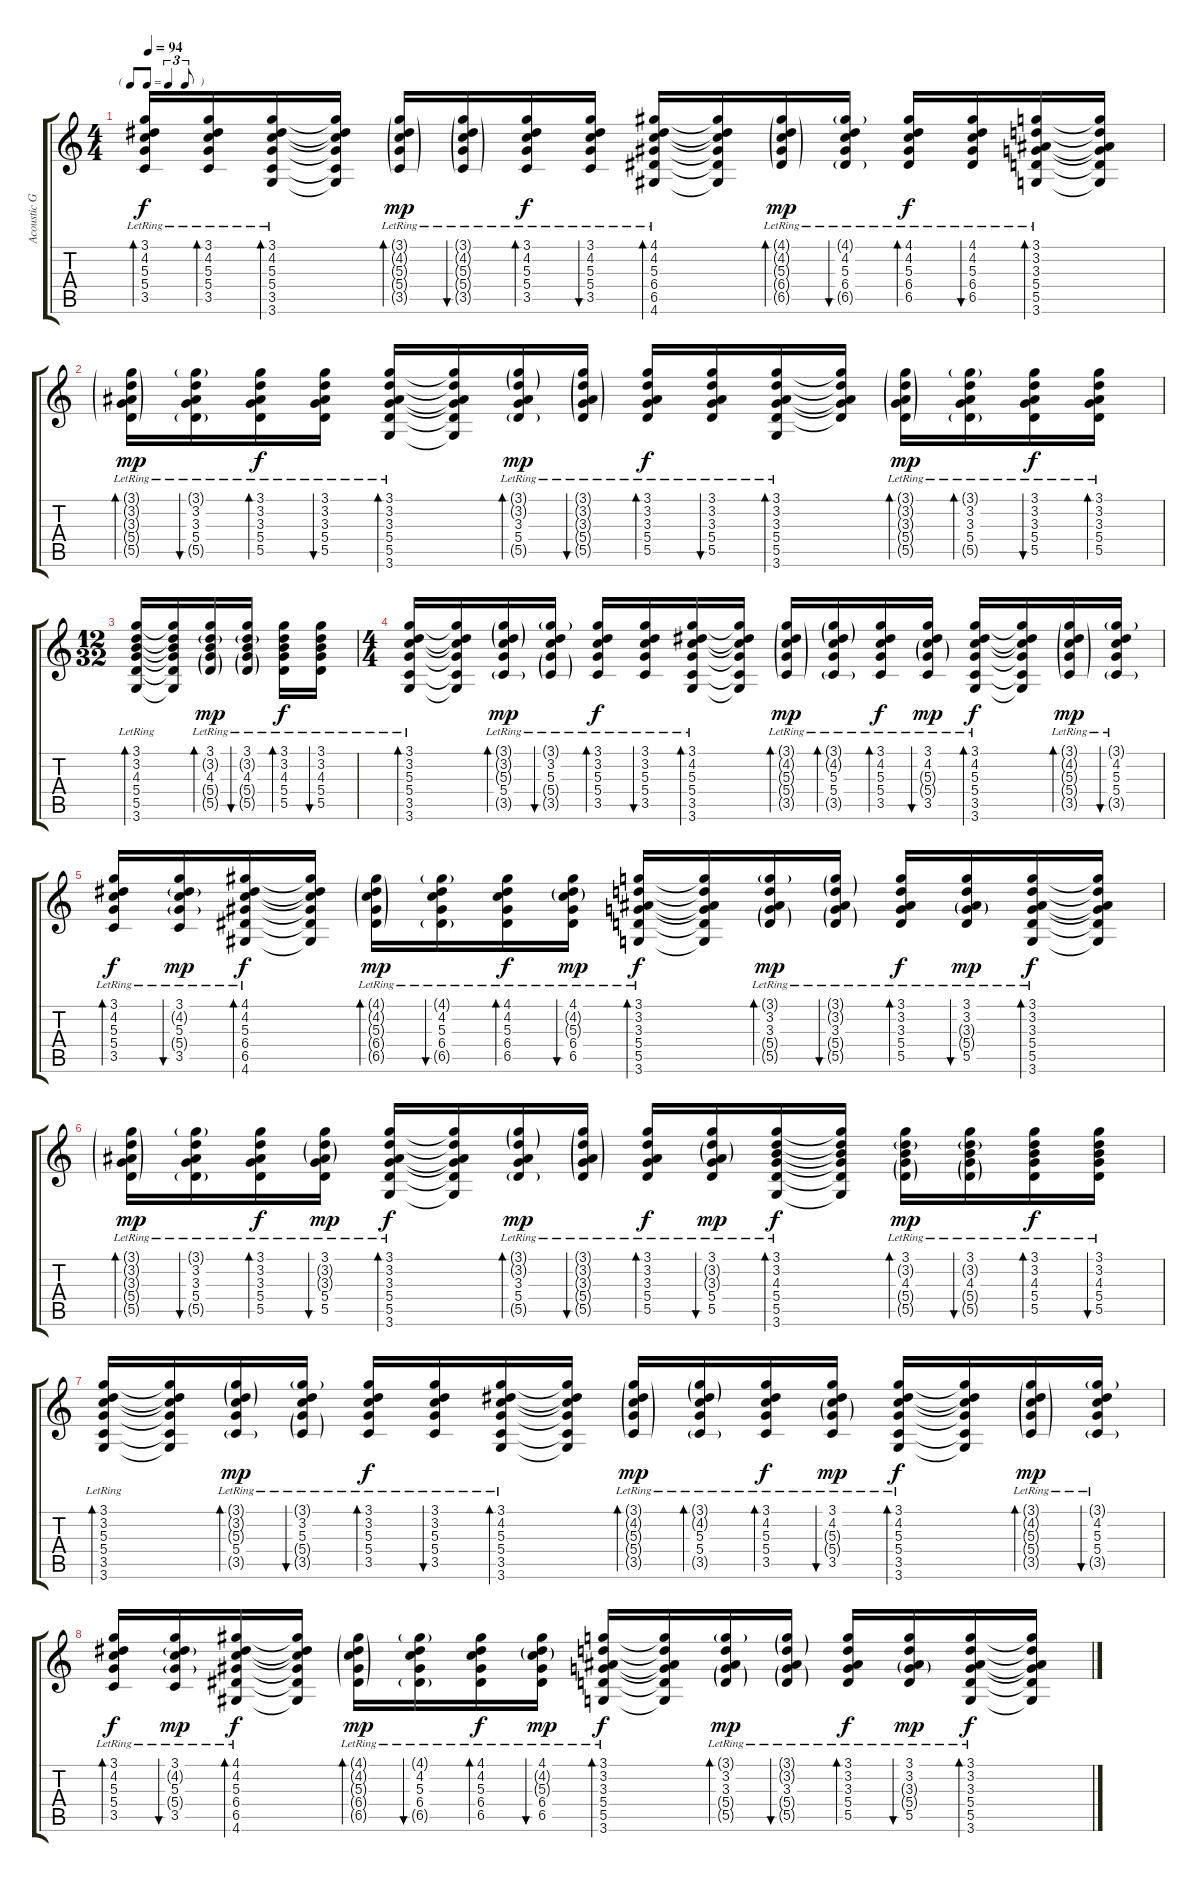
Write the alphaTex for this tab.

\track ("Acoustic Guitar" "Acoustic G") {instrument acousticguitarsteel}
\staff {score tabs}
\tuning (E4 B3 G3 D3 A2 E2) {hide}
\ts (4 4)
\tf triplet8th
\tempo 94
\clef g2
\ks c
(3.1{lr} 4.2{lr} 5.3{lr} 5.4{lr} 3.5{lr}).16{bd 60 dy f} (3.1{lr} 4.2{lr} 5.3{lr} 5.4{lr} 3.5{lr}).16{bd 60} (3.1{lr} 4.2{lr} 5.3{lr} 5.4{lr} 3.5{lr} 3.6{lr}).16{bd 60} (3.1{t} 4.2{t} 5.3{t} 5.4{t} 3.5{t} 3.6{t}).16 (3.1{g lr} 4.2{g lr} 5.3{g lr} 5.4{g lr} 3.5{g lr}).16{bd 60 dy mp} (3.1{g lr} 4.2{g lr} 5.3{g lr} 5.4{g lr} 3.5{g lr}).16{bu 60} (3.1{lr} 4.2{lr} 5.3{lr} 5.4{lr} 3.5{lr}).16{bd 60 dy f} (3.1{lr} 4.2{lr} 5.3{lr} 5.4{lr} 3.5{lr}).16{bu 60} (4.1{lr} 4.2{lr} 5.3{lr} 6.4{lr} 6.5{lr} 4.6{lr}).16{bd 60} (4.1{t} 4.2{t} 5.3{t} 6.4{t} 6.5{t} 4.6{t}).16 (4.1{g lr} 4.2{g lr} 5.3{g lr} 6.4{g lr} 6.5{g lr}).16{bd 60 dy mp} (4.1{g lr} 4.2{lr} 5.3{lr} 6.4{lr} 6.5{g lr}).16{bu 60} (4.1{lr} 4.2{lr} 5.3{lr} 6.4{lr} 6.5{lr}).16{bd 60 dy f} (4.1{lr} 4.2{lr} 5.3{lr} 6.4{lr} 6.5{lr}).16{bu 60} (3.1{lr} 3.2{lr} 3.3{lr} 5.4{lr} 5.5{lr} 3.6{lr}).16{bd 60} (3.1{t} 3.2{t} 3.3{t} 5.4{t} 5.5{t} 3.6{t}).16 |
(3.1{g lr} 3.2{g lr} 3.3{g lr} 5.4{g lr} 5.5{g lr}).16{bd 60 dy mp} (3.1{g lr} 3.2{lr} 3.3{lr} 5.4{lr} 5.5{g lr}).16{bu 60} (3.1{lr} 3.2{lr} 3.3{lr} 5.4{lr} 5.5{lr}).16{bd 60 dy f} (3.1{lr} 3.2{lr} 3.3{lr} 5.4{lr} 5.5{lr}).16{bu 60} (3.1{lr} 3.2{lr} 3.3{lr} 5.4{lr} 5.5{lr} 3.6{lr}).16{bd 60} (3.1{t} 3.2{t} 3.3{t} 5.4{t} 5.5{t} 3.6{t}).16 (3.1{g lr} 3.2{g lr} 3.3{lr} 5.4{lr} 5.5{g lr}).16{bd 60 dy mp} (3.1{g lr} 3.2{g lr} 3.3{g lr} 5.4{g lr} 5.5{g lr}).16{bu 60} (3.1{lr} 3.2{lr} 3.3{lr} 5.4{lr} 5.5{lr}).16{bd 60 dy f} (3.1{lr} 3.2{lr} 3.3{lr} 5.4{lr} 5.5{lr}).16{bu 60} (3.1{lr} 3.2{lr} 3.3{lr} 5.4{lr} 5.5{lr} 3.6{lr}).16{bd 60} (3.1{t} 3.2{t} 3.3{t} 5.4{t} 5.5{t}).16 (3.1{g lr} 3.2{g lr} 3.3{g lr} 5.4{g lr} 5.5{g lr}).16{bd 60 dy mp} (3.1{g lr} 3.2{lr} 3.3{lr} 5.4{lr} 5.5{g lr}).16{bd 60} (3.1{lr} 3.2{lr} 3.3{lr} 5.4{lr} 5.5{lr}).16{bu 60 dy f} (3.1{lr} 3.2{lr} 3.3{lr} 5.4{lr} 5.5{lr}).16{bd 60} |
\ts (12 32)
(3.1{lr} 3.2{lr} 4.3{lr} 5.4{lr} 5.5{lr} 3.6{lr}).16{bd 60} (3.1{t} 3.2{t} 4.3{t} 5.4{t} 5.5{t} 3.6{t}).16 (3.1{lr} 3.2{g lr} 4.3{lr} 5.4{g lr} 5.5{g lr}).16{bd 60 dy mp} (3.1{lr} 3.2{g lr} 4.3{lr} 5.4{g lr} 5.5{g lr}).16{bu 60} (3.1{lr} 3.2{lr} 4.3{lr} 5.4{lr} 5.5{lr}).16{bd 60 dy f} (3.1{lr} 3.2{lr} 4.3{lr} 5.4{lr} 5.5{lr}).16{bu 60} |
\ts (4 4)
(3.1{lr} 3.2{lr} 5.3{lr} 5.4{lr} 3.5{lr} 3.6{lr}).16{bd 60} (3.1{t} 3.2{t} 5.3{t} 5.4{t} 3.5{t} 3.6{t}).16 (3.1{g lr} 3.2{g lr} 5.3{g lr} 5.4{lr} 3.5{g lr}).16{bd 60 dy mp} (3.1{g lr} 3.2{lr} 5.3{lr} 5.4{g lr} 3.5{g lr}).16{bu 60} (3.1{lr} 3.2{lr} 5.3{lr} 5.4{lr} 3.5{lr}).16{bd 60 dy f} (3.1{lr} 3.2 5.3 5.4 3.5).16{bu 60} (3.1{lr} 4.2{lr} 5.3{lr} 5.4 3.5{lr} 3.6{lr}).16{bd 60} (3.1{t} 4.2{t} 5.3{t} 5.4{t} 3.5{t} 3.6{t}).16 (3.1{g} 4.2{g lr} 5.3{g lr} 5.4{g lr} 3.5{g lr}).16{bd 240 dy mp} (3.1{g} 4.2{g lr} 5.3{lr} 5.4{lr} 3.5{g lr}).16{bd 60} (3.1{lr} 4.2{lr} 5.3{lr} 5.4{lr} 3.5{lr}).16{bd 60 dy f} (3.1{lr} 4.2{lr} 5.3{g lr} 5.4{g lr} 3.5{lr}).16{bu 60 dy mp} (3.1 4.2 5.3{lr} 5.4{lr} 3.5{lr} 3.6{lr}).16{bd 60 dy f} (3.1{t} 4.2{t} 5.3{t} 5.4{t} 3.5{t} 3.6{t}).16 (3.1{g} 4.2{g} 5.3{g lr} 5.4{g lr} 3.5{g lr}).16{bd 60 dy mp} (3.1{g} 4.2 5.3{lr} 5.4{lr} 3.5{g lr}).16{bu 60} |
(3.1{lr} 4.2{lr} 5.3{lr} 5.4{lr} 3.5{lr}).16{bd 60 dy f} (3.1{lr} 4.2{g lr} 5.3{lr} 5.4{g lr} 3.5{lr}).16{bu 60 dy mp} (4.1{lr} 4.2 5.3{lr} 6.4{lr} 6.5{lr} 4.6{lr}).16{bd 60 dy f} (4.1{t} 4.2{t} 5.3{t} 6.4{t} 6.5{t} 4.6{t}).16 (4.1{g lr} 4.2{g} 5.3{g lr} 6.4{g lr} 6.5{g lr}).16{bd 60 dy mp} (4.1{g lr} 4.2 5.3{lr} 6.4{lr} 6.5{g lr}).16{bu 60} (4.1{lr} 4.2 5.3{lr} 6.4{lr} 6.5{lr}).16{bd 60 dy f} (4.1{lr} 4.2{g} 5.3{g lr} 6.4{lr} 6.5{lr}).16{bu 60 dy mp} (3.1{lr} 3.2 3.3{lr} 5.4{lr} 5.5{lr} 3.6{lr}).16{bd 60 dy f} (3.1{t} 3.2{t} 3.3{t} 5.4{t} 5.5{t} 3.6{t}).16 (3.1{g lr} 3.2 3.3{lr} 5.4{g lr} 5.5{g lr}).16{bd 60 dy mp} (3.1{g lr} 3.2{g} 3.3{lr} 5.4{g lr} 5.5{g lr}).16{bu 60} (3.1{lr} 3.2 3.3{lr} 5.4{lr} 5.5{lr}).16{bd 60 dy f} (3.1{lr} 3.2 3.3{g lr} 5.4{g lr} 5.5{lr}).16{bu 60 dy mp} (3.1{lr} 3.2 3.3{lr} 5.4{lr} 5.5{lr} 3.6{lr}).16{bd 60 dy f} (3.1{t} 3.2{t} 3.3{t} 5.4{t} 5.5{t} 3.6{t}).16 |
(3.1{g lr} 3.2{g} 3.3{g lr} 5.4{g lr} 5.5{g lr}).16{bd 60 dy mp} (3.1{g lr} 3.2 3.3{lr} 5.4{lr} 5.5{g lr}).16{bu 60} (3.1{lr} 3.2 3.3{lr} 5.4{lr} 5.5{lr}).16{bd 60 dy f} (3.1{lr} 3.2{g} 3.3{g lr} 5.4{lr} 5.5{lr}).16{bu 60 dy mp} (3.1{lr} 3.2 3.3{lr} 5.4{lr} 5.5{lr} 3.6{lr}).16{bd 60 dy f} (3.1{t} 3.2{t} 3.3{t} 5.4{t} 5.5{t} 3.6{t}).16 (3.1{g lr} 3.2{g} 3.3{lr} 5.4{lr} 5.5{g lr}).16{bd 60 dy mp} (3.1{g lr} 3.2{g} 3.3{g lr} 5.4{g lr} 5.5{g lr}).16{bu 60} (3.1{lr} 3.2 3.3{lr} 5.4{lr} 5.5{lr}).16{bd 60 dy f} (3.1{lr} 3.2{g} 3.3{g lr} 5.4{lr} 5.5{lr}).16{bu 60 dy mp} (3.1{lr} 3.2 4.3{lr} 5.4{lr} 5.5{lr} 3.6{lr}).16{bd 60 dy f} (3.1{t} 3.2{t} 4.3{t} 5.4{t} 5.5{t} 3.6{t}).16 (3.1{lr} 3.2{g} 4.3{lr} 5.4{g lr} 5.5{g lr}).16{bd 60 dy mp} (3.1{lr} 3.2{g} 4.3{lr} 5.4{g lr} 5.5{g lr}).16{bu 60} (3.1{lr} 3.2{lr} 4.3{lr} 5.4{lr} 5.5{lr}).16{bd 60 dy f} (3.1{lr} 3.2{lr} 4.3{lr} 5.4{lr} 5.5{lr}).16{bu 60} |
(3.1{lr} 3.2{lr} 5.3{lr} 5.4{lr} 3.5{lr} 3.6{lr}).16{bd 60} (3.1{t} 3.2{t} 5.3{t} 5.4{t} 3.5{t} 3.6{t}).16 (3.1{g lr} 3.2{g lr} 5.3{g lr} 5.4{lr} 3.5{g lr}).16{bd 60 dy mp} (3.1{g lr} 3.2{lr} 5.3{lr} 5.4{g lr} 3.5{g lr}).16{bu 60} (3.1{lr} 3.2{lr} 5.3{lr} 5.4{lr} 3.5{lr}).16{bd 60 dy f} (3.1{lr} 3.2 5.3 5.4 3.5).16{bu 60} (3.1{lr} 4.2{lr} 5.3{lr} 5.4 3.5{lr} 3.6{lr}).16{bd 60} (3.1{t} 4.2{t} 5.3{t} 5.4{t} 3.5{t} 3.6{t}).16 (3.1{g} 4.2{g lr} 5.3{g lr} 5.4{g lr} 3.5{g lr}).16{bd 240 dy mp} (3.1{g} 4.2{g lr} 5.3{lr} 5.4{lr} 3.5{g lr}).16{bd 60} (3.1{lr} 4.2{lr} 5.3{lr} 5.4{lr} 3.5{lr}).16{bd 60 dy f} (3.1{lr} 4.2{lr} 5.3{g lr} 5.4{g lr} 3.5{lr}).16{bu 60 dy mp} (3.1 4.2 5.3{lr} 5.4{lr} 3.5{lr} 3.6{lr}).16{bd 60 dy f} (3.1{t} 4.2{t} 5.3{t} 5.4{t} 3.5{t} 3.6{t}).16 (3.1{g} 4.2{g} 5.3{g lr} 5.4{g lr} 3.5{g lr}).16{bd 60 dy mp} (3.1{g} 4.2 5.3{lr} 5.4{lr} 3.5{g lr}).16{bu 60} |
(3.1{lr} 4.2{lr} 5.3{lr} 5.4{lr} 3.5{lr}).16{bd 60 dy f} (3.1{lr} 4.2{g lr} 5.3{lr} 5.4{g lr} 3.5{lr}).16{bu 60 dy mp} (4.1{lr} 4.2 5.3{lr} 6.4{lr} 6.5{lr} 4.6{lr}).16{bd 60 dy f} (4.1{t} 4.2{t} 5.3{t} 6.4{t} 6.5{t} 4.6{t}).16 (4.1{g lr} 4.2{g} 5.3{g lr} 6.4{g lr} 6.5{g lr}).16{bd 60 dy mp} (4.1{g lr} 4.2 5.3{lr} 6.4{lr} 6.5{g lr}).16{bu 60} (4.1{lr} 4.2 5.3{lr} 6.4{lr} 6.5{lr}).16{bd 60 dy f} (4.1{lr} 4.2{g} 5.3{g lr} 6.4{lr} 6.5{lr}).16{bu 60 dy mp} (3.1{lr} 3.2 3.3{lr} 5.4{lr} 5.5{lr} 3.6{lr}).16{bd 60 dy f} (3.1{t} 3.2{t} 3.3{t} 5.4{t} 5.5{t} 3.6{t}).16 (3.1{g lr} 3.2 3.3{lr} 5.4{g lr} 5.5{g lr}).16{bd 60 dy mp} (3.1{g lr} 3.2{g} 3.3{lr} 5.4{g lr} 5.5{g lr}).16{bu 60} (3.1{lr} 3.2 3.3{lr} 5.4{lr} 5.5{lr}).16{bd 60 dy f} (3.1{lr} 3.2 3.3{g lr} 5.4{g lr} 5.5{lr}).16{bu 60 dy mp} (3.1{lr} 3.2 3.3{lr} 5.4{lr} 5.5{lr} 3.6{lr}).16{bd 60 dy f} (3.1{t} 3.2{t} 3.3{t} 5.4{t} 5.5{t} 3.6{t}).16
